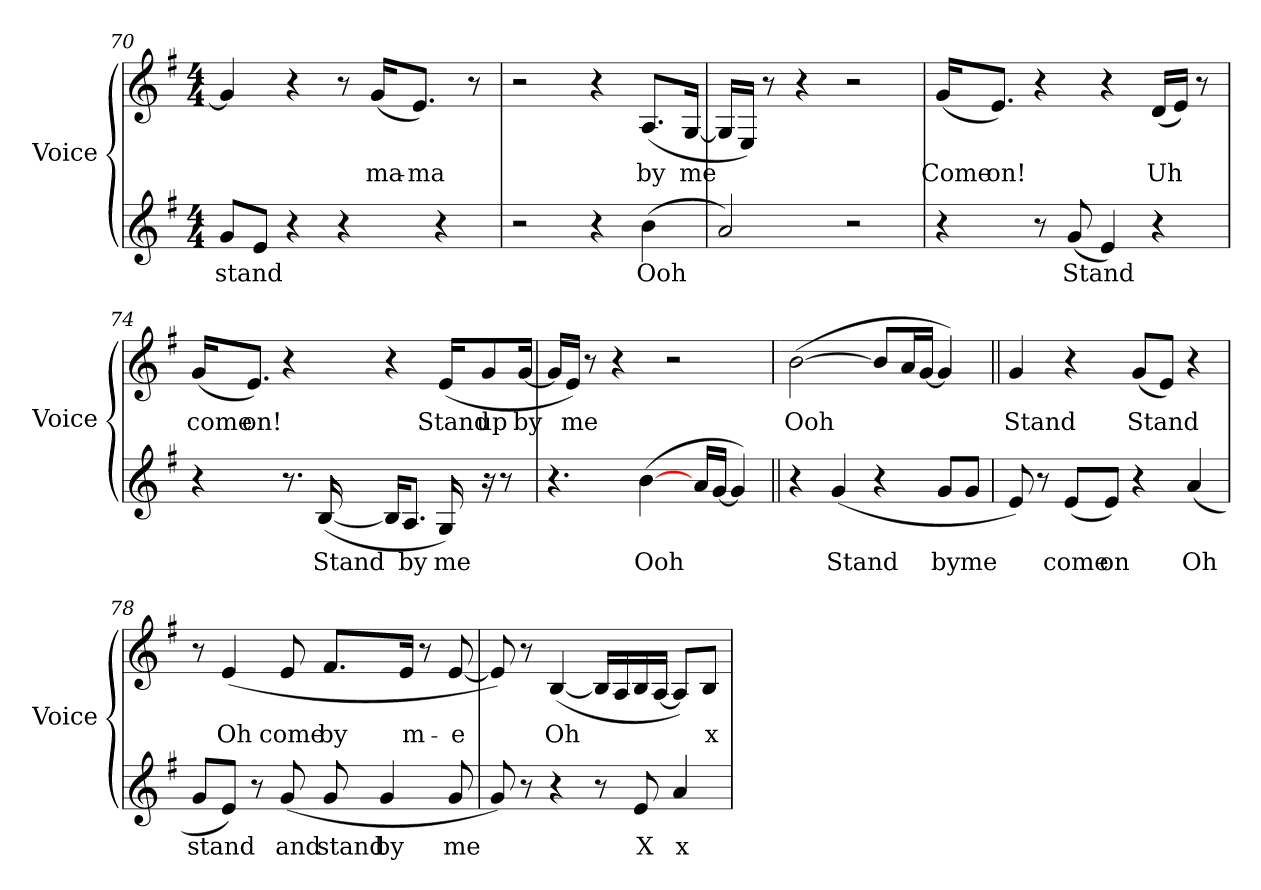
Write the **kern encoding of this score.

**kern	**text	**kern	**text
*part2	*part2	*part1	*part1
*staff2	*staff2	*staff1	*staff1
*I"Voice	*	*I"Voice	*
*I'Voice	*	*I'Voice	*
*clefG2	*	*clefG2	*
*k[f#]	*	*k[f#]	*
*G:	*	*G:	*
*M4/4	*	*M4/4	*
=70	=70	=70	=70
!	!LO:LY:b:color=#000000	!	!
8gi/L	stand	4gi/]	.
8ei/J	.	.	.
4r	.	4r	.
4r	.	8r	.
!	!	!	!LO:LY:b:color=#000000
.	.	(16gi/KL	ma-
!	!	!	!LO:LY:b:color=#000000
.	.	8.ei/J)	-ma
4r	.	.	.
.	.	8r	.
=71	=71	=71	=71
2r	.	2r	.
4r	.	4r	.
!	!LO:LY:b:color=#000000	!	!
!	!	!	!LO:LY:b:color=#000000
(4bi\	Ooh	(8.Ai/L	by
!	!	!	!LO:LY:b:color=#000000
.	.	[16Gi/Jk	me
!!LO:LB:g=z
=72	=72	=72	=72
2ai/)	.	16Gi/LL]	.
.	.	16Ei/JJ)	.
.	.	8r	.
.	.	4r	.
2r	.	2r	.
!!LO:LB:g=z
=73	=73	=73	=73
!	!	!	!LO:LY:b:color=#000000
4r	.	(16gi/KL	Come
!	!	!	!LO:LY:b:color=#000000
.	.	8.ei/J)	on!
8r	.	4r	.
!	!LO:LY:b:color=#000000	!	!
(8gi/	Stand	.	.
4ei/)	.	4r	.
!	!	!	!LO:LY:b:color=#000000
4r	.	(16di/LL	Uh
.	.	16ei/JJ)	.
.	.	8r	.
=74	=74	=74	=74
!	!	!	!LO:LY:b:color=#000000
4r	.	(16gi/KL	come
!	!	!	!LO:LY:b:color=#000000
.	.	8.ei/J)	on!
8.r	.	4r	.
!	!LO:LY:b:color=#000000	!	!
([16Bi/	Stand	.	.
16Bi/KL]	.	4r	.
!	!LO:LY:b:color=#000000	!	!
8.Ai/J	by	.	.
!	!LO:LY:b:color=#000000	!	!
!	!	!	!LO:LY:b:color=#000000
16Gi/)	me	(16ei/KL	Stand
!	!	!	!LO:LY:b:color=#000000
16r	.	8gi/	up
8r	.	.	.
!	!	!	!LO:LY:b:color=#000000
.	.	[16gi/Jk	by
!!LO:LB:g=z
=75	=75	=75	=75
4.r	.	16gi/LL]	.
!	!	!	!LO:LY:b:color=#000000
.	.	16ei/JJ)	me
.	.	8r	.
.	.	4r	.
!	!LO:LY:b:color=#000000	!	!
([4bi\	Ooh	.	.
.	.	2r	.
16ai/LL	.	.	.
[16gi/JJ	.	.	.
4gi/])	.	.	.
!!LO:LB:g=z
=76||	=76	=76	=76
!	!	!	!LO:LY:b:color=#000000
4r	.	([2bi\	Ooh
!	!LO:LY:b:color=#000000	!	!
(4gi/	Stand	.	.
4r	.	8bi/L]	.
.	.	16ai/L	.
.	.	[16gi/JJ	.
!	!LO:LY:b:color=#000000	!	!
8gi/L	by	4gi/])	.
!	!LO:LY:b:color=#000000	!	!
8gi/J	me	.	.
=77	=77||	=77||	=77||
!	!	!	!LO:LY:b:color=#000000
8ei/)	.	4gi/	Stand
8r	.	.	.
!	!LO:LY:b:color=#000000	!	!
(8ei/L	come	4r	.
!	!LO:LY:b:color=#000000	!	!
8ei/J)	on	.	.
!	!	!	!LO:LY:b:color=#000000
4r	.	(8gi/L	Stand
.	.	8ei/J)	.
!	!LO:LY:b:color=#000000	!	!
(4ai/	Oh	4r	.
!!LO:LB:g=z
=78	=78	=78	=78
!	!LO:LY:b:color=#000000	!	!
8gi/L	stand	8r	.
!	!	!	!LO:LY:b:color=#000000
8ei/J)	.	(4ei/	Oh
8r	.	.	.
!	!LO:LY:b:color=#000000	!	!
!	!	!	!LO:LY:b:color=#000000
(8gi/	and	8ei/	come
!	!LO:LY:b:color=#000000	!	!
!	!	!	!LO:LY:b:color=#000000
8gi/	stand	8.f#i/L	by
!	!LO:LY:b:color=#000000	!	!
4gi/	by	.	.
!	!	!	!LO:LY:b:color=#000000
.	.	16ei/Jk	m-
.	.	8r	.
!	!LO:LY:b:color=#000000	!	!
!	!	!	!LO:LY:b:color=#000000
8gi/	me	[8ei/	-e
!!LO:LB:g=z
=79	=79	=79	=79
8gi/)	.	8ei/])	.
8r	.	8r	.
!	!	!	!LO:LY:b:color=#000000
4r	.	([4Bi/	Oh
8r	.	16Bi/LL]	.
.	.	16Ai/	.
!	!LO:LY:b:color=#000000	!	!
8ei/	X	16Bi/	.
.	.	[16Ai/JJ	.
!	!LO:LY:b:color=#000000	!	!
4ai/	x	8Ai/L])	.
!	!	!	!LO:LY:b:color=#000000
.	.	8Bi/J	x
=	=	=	=
*-	*-	*-	*-
